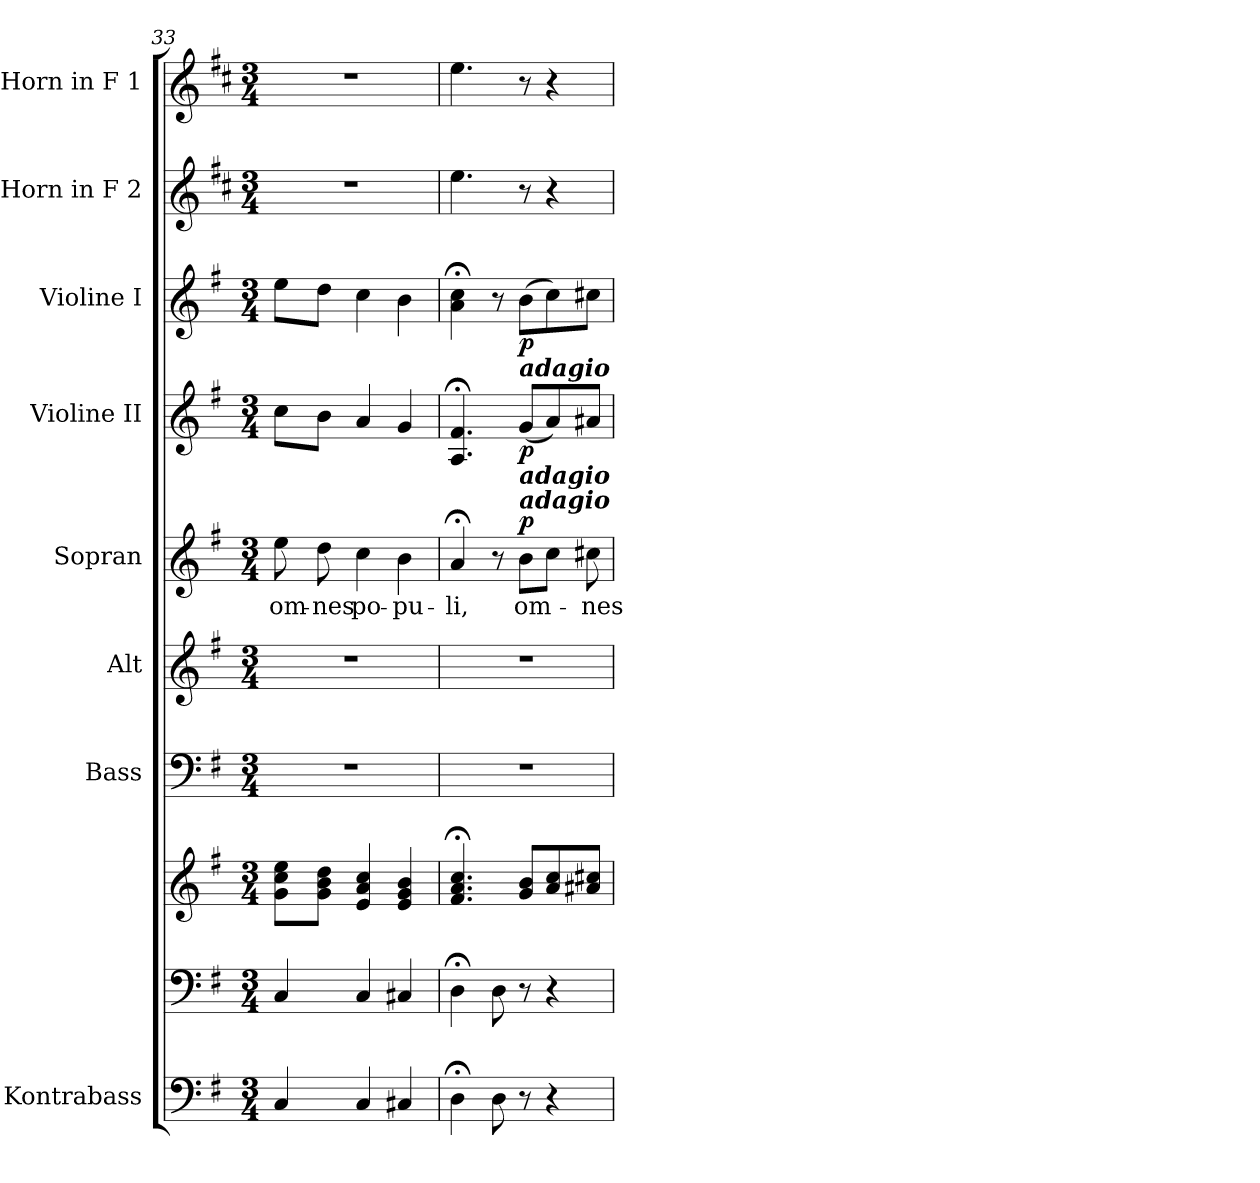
**kern	**kern	**kern	**kern	**kern	**kern	**text	**dynam	**kern	**dynam	**kern	**dynam	**kern	**kern
*part9	*part8	*part8	*part7	*part6	*part5	*part5	*part5	*part4	*part4	*part3	*part3	*part2	*part1
*staff10	*staff9	*staff8	*staff7	*staff6	*staff5	*staff5	*staff5	*staff4	*staff4	*staff3	*staff3	*staff2	*staff1
*I"Kontrabass	*	*	*I"Bass	*I"Alt	*I"Sopran	*	*	*I"Violine II	*	*I"Violine I	*	*I"Horn in F 2	*I"Horn in F 1
*I'Kb.	*	*	*I'B.	*I'A.	*I'S.	*	*	*I'Vl. II	*	*I'Vl. I	*	*	*
*clefF4	*clefF4	*clefG2	*clefF4	*clefG2	*clefG2	*	*	*clefG2	*	*clefG2	*	*clefG2	*clefG2
*ITrd7c12	*	*	*	*	*	*	*	*	*	*	*	*ITrd4c7	*ITrd4c7
*k[f#]	*k[f#]	*k[f#]	*k[f#]	*k[f#]	*k[f#]	*	*	*k[f#]	*	*k[f#]	*	*k[f#]	*k[f#]
*G:	*G:	*G:	*G:	*G:	*G:	*	*	*G:	*	*G:	*	*G:	*G:
*M3/4	*M3/4	*M3/4	*M3/4	*M3/4	*M3/4	*	*	*M3/4	*	*M3/4	*	*M3/4	*M3/4
=33	=33	=33	=33	=33	=33	=33	=33	=33	=33	=33	=33	=33	=33
!	!	!	!	!	!	!LO:LY:b	!	!	!	!	!	!	!
4CC/	4C/	8g\ 8cc\ 8ee\L	2.r	2.r	8ee\	om-	.	8cc\L	.	8ee\L	.	2.r	2.r
!	!	!	!	!	!	!LO:LY:b	!	!	!	!	!	!	!
.	.	8g\ 8b\ 8dd\J	.	.	8dd\	-nes	.	8b\J	.	8dd\J	.	.	.
!	!	!	!	!	!	!LO:LY:b	!	!	!	!	!	!	!
4CC/	4C/	4e/ 4a/ 4cc/	.	.	4cc\	po-	.	4a/	.	4cc\	.	.	.
!	!	!	!	!	!	!LO:LY:b	!	!	!	!	!	!	!
4CC#X/	4C#X/	4e/ 4g/ 4b/	.	.	4b\	-pu-	.	4g/	.	4b\	.	.	.
=34	=34	=34	=34	=34	=34	=34	=34	=34	=34	=34	=34	=34	=34
!	!	!	!	!	!	!LO:LY:b	!	!	!	!	!	!	!
4DD;<\	4D;<\	4.f#/;< 4.a/;< 4.cc/;<	2.r	2.r	4a;</	-li,	.	4.A/;< 4.f#/;<	.	4a\;< 4cc\;<	.	4.a\	4.a\
8DD\	8D\	.	.	.	8r	.	.	.	.	8r	.	.	.
!	!	!	!	!	!	!	!	!	!	!LO:TX:b:Bi:t=adagio	!	!	!
!	!	!	!	!	!	!	!	!LO:TX:b:Bi:t=adagio	!	!	!	!	!
!	!	!	!	!	!LO:TX:a:Bi:t=adagio	!	!	!	!	!	!	!	!
!	!	!	!	!	!	!LO:LY:b	!LO:DY:a	!	!LO:DY:b	!	!LO:DY:b	!	!
8r	8r	8g/ 8b/L	.	.	8b\L	om-	p	(<8g/L	p	(>8b\L	p	8r	8r
4r	4r	8a/ 8cc/	.	.	8cc\J	.	.	8a/)	.	8cc\)	.	4r	4r
!	!	!	!	!	!	!LO:LY:b	!	!	!	!	!	!	!
.	.	8a#X/ 8cc#X/J	.	.	8cc#X\	-nes	.	8a#X/J	.	8cc#X\J	.	.	.
=	=	=	=	=	=	=	=	=	=	=	=	=	=
*-	*-	*-	*-	*-	*-	*-	*-	*-	*-	*-	*-	*-	*-
